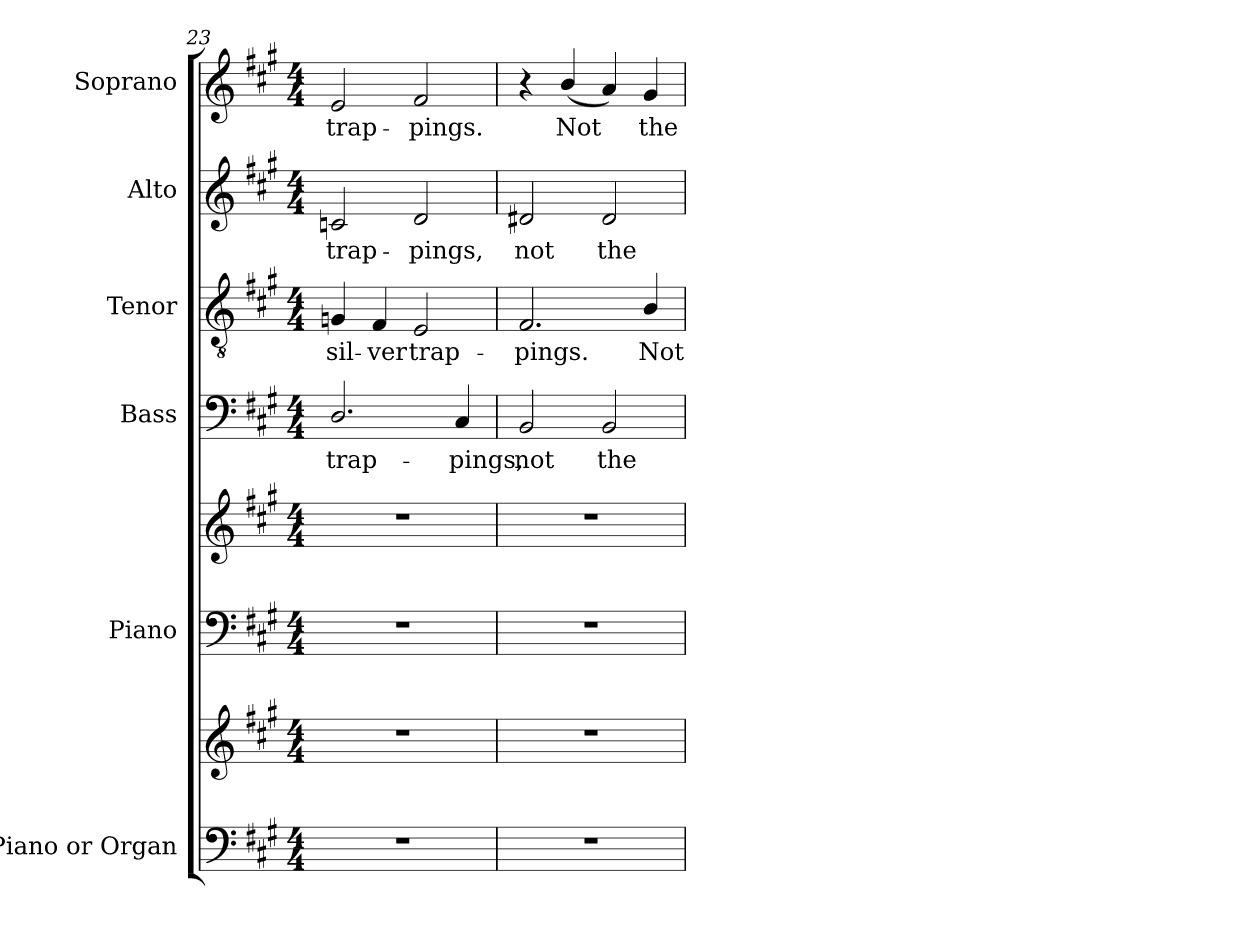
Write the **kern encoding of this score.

**kern	**kern	**kern	**kern	**kern	**text	**kern	**text	**kern	**text	**kern	**text
*part6	*part6	*part5	*part5	*part4	*part4	*part3	*part3	*part2	*part2	*part1	*part1
*staff8	*staff7	*staff6	*staff5	*staff4	*staff4	*staff3	*staff3	*staff2	*staff2	*staff1	*staff1
*I"Piano or Organ	*	*I"Piano	*	*I"Bass	*	*I"Tenor	*	*I"Alto	*	*I"Soprano	*
*I'Pno.	*	*I'Pno.	*	*I'B.	*	*I'T.	*	*I'A.	*	*I'S.	*
*clefF4	*clefG2	*clefF4	*clefG2	*clefF4	*	*clefGv2	*	*clefG2	*	*clefG2	*
*	*	*	*	*	*	*ITrd7c12	*	*	*	*	*
*k[f#c#g#]	*k[f#c#g#]	*k[f#c#g#]	*k[f#c#g#]	*k[f#c#g#]	*	*k[f#c#g#]	*	*k[f#c#g#]	*	*k[f#c#g#]	*
*A:	*A:	*A:	*A:	*A:	*	*A:	*	*A:	*	*A:	*
*M4/4	*M4/4	*M4/4	*M4/4	*M4/4	*	*M4/4	*	*M4/4	*	*M4/4	*
=23	=23	=23	=23	=23	=23	=23	=23	=23	=23	=23	=23
!	!	!	!	!	!LO:LY:b:color=#000000	!	!	!	!	!	!
!	!	!	!	!	!	!	!LO:LY:b:color=#000000	!	!	!	!
!	!	!	!	!	!	!	!	!	!LO:LY:b:color=#000000	!	!
!	!	!	!	!	!	!	!	!	!	!	!LO:LY:b:color=#000000
1r	1r	1r	1r	2.Di/	trap-	4GGni/	sil-	2cni/	trap-	2ei/	trap-
!	!	!	!	!	!	!	!LO:LY:b:color=#000000	!	!	!	!
.	.	.	.	.	.	4FF#i/	-ver	.	.	.	.
!	!	!	!	!	!	!	!LO:LY:b:color=#000000	!	!	!	!
!	!	!	!	!	!	!	!	!	!LO:LY:b:color=#000000	!	!
!	!	!	!	!	!	!	!	!	!	!	!LO:LY:b:color=#000000
.	.	.	.	.	.	2EEi/	trap-	2di/	-pings,	2f#i/	-pings.
!	!	!	!	!	!LO:LY:b:color=#000000	!	!	!	!	!	!
.	.	.	.	4C#i/	-pings,	.	.	.	.	.	.
=24	=24	=24	=24	=24	=24	=24	=24	=24	=24	=24	=24
!	!	!	!	!	!LO:LY:b:color=#000000	!	!	!	!	!	!
!	!	!	!	!	!	!	!LO:LY:b:color=#000000	!	!	!	!
!	!	!	!	!	!	!	!	!	!LO:LY:b:color=#000000	!	!
1r	1r	1r	1r	2BBi/	not	2.FF#i/	-pings.	2d#Xi/	not	4r	.
!	!	!	!	!	!	!	!	!	!	!	!LO:LY:b:color=#000000
.	.	.	.	.	.	.	.	.	.	(4bi/	Not
!	!	!	!	!	!LO:LY:b:color=#000000	!	!	!	!	!	!
!	!	!	!	!	!	!	!	!	!LO:LY:b:color=#000000	!	!
.	.	.	.	2BBi/	the	.	.	2d#i/	the	4ai/)	.
!	!	!	!	!	!	!	!LO:LY:b:color=#000000	!	!	!	!
!	!	!	!	!	!	!	!	!	!	!	!LO:LY:b:color=#000000
.	.	.	.	.	.	4BBi/	Not	.	.	4g#i/	the
=	=	=	=	=	=	=	=	=	=	=	=
*-	*-	*-	*-	*-	*-	*-	*-	*-	*-	*-	*-
